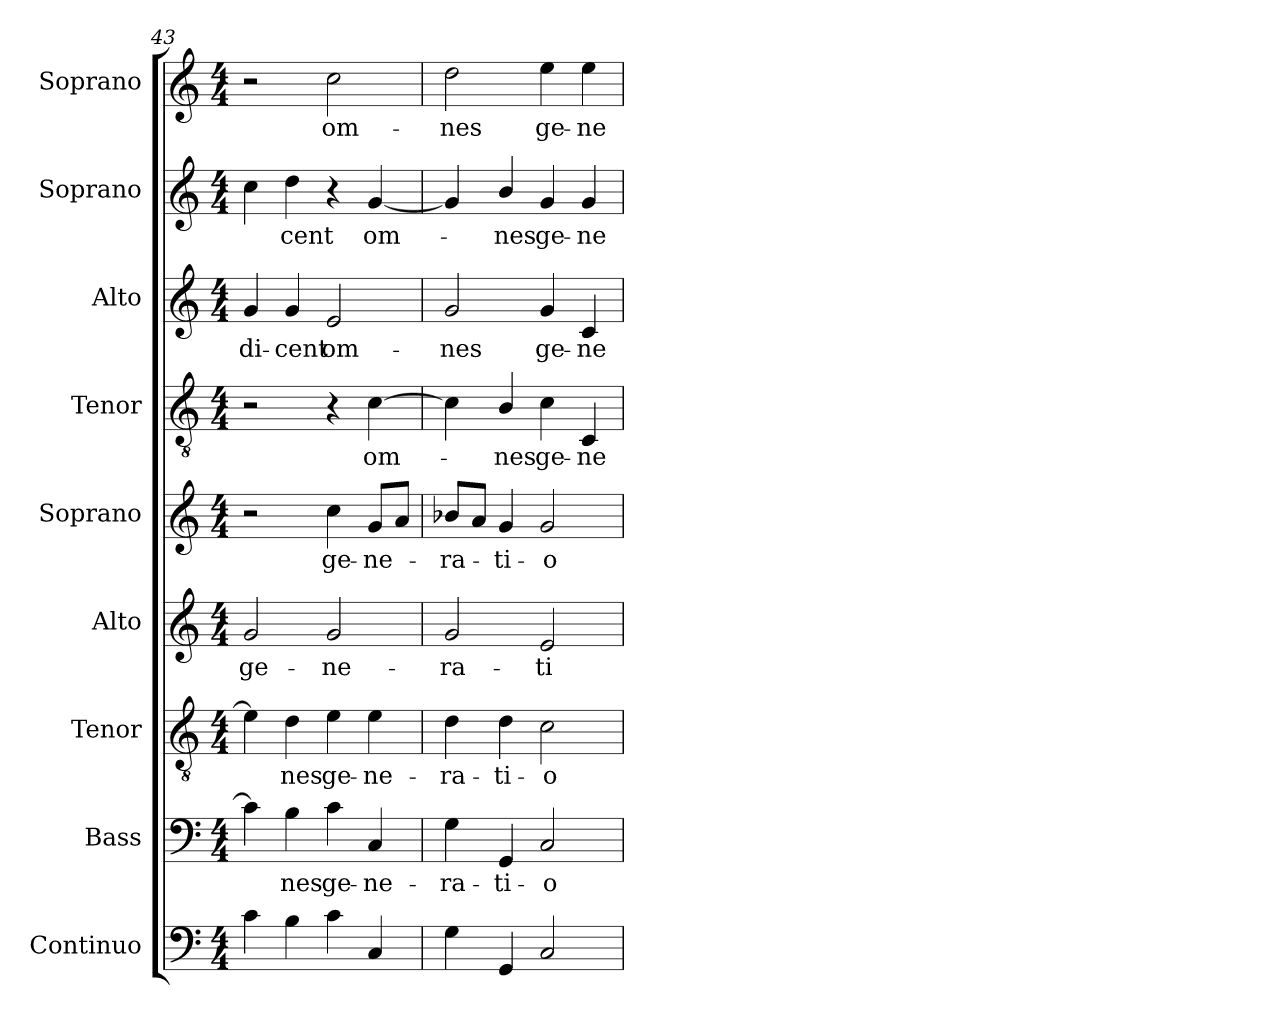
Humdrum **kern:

**kern	**kern	**text	**kern	**text	**kern	**text	**kern	**text	**kern	**text	**kern	**text	**kern	**text	**kern	**text
*part9	*part8	*part8	*part7	*part7	*part6	*part6	*part5	*part5	*part4	*part4	*part3	*part3	*part2	*part2	*part1	*part1
*staff9	*staff8	*staff8	*staff7	*staff7	*staff6	*staff6	*staff5	*staff5	*staff4	*staff4	*staff3	*staff3	*staff2	*staff2	*staff1	*staff1
*I"Continuo	*I"Bass	*	*I"Tenor	*	*I"Alto	*	*I"Soprano	*	*I"Tenor	*	*I"Alto	*	*I"Soprano	*	*I"Soprano	*
*I'Cont.	*I'B.	*	*I'T.	*	*I'A.	*	*I'S.	*	*I'T.	*	*I'A.	*	*I'S.	*	*I'S.	*
*clefF4	*clefF4	*	*clefGv2	*	*clefG2	*	*clefG2	*	*clefGv2	*	*clefG2	*	*clefG2	*	*clefG2	*
*	*	*	*ITrd7c12	*	*	*	*	*	*ITrd7c12	*	*	*	*	*	*	*
*k[]	*k[]	*	*k[]	*	*k[]	*	*k[]	*	*k[]	*	*k[]	*	*k[]	*	*k[]	*
*C:	*C:	*	*C:	*	*C:	*	*C:	*	*C:	*	*C:	*	*C:	*	*C:	*
*M4/4	*M4/4	*	*M4/4	*	*M4/4	*	*M4/4	*	*M4/4	*	*M4/4	*	*M4/4	*	*M4/4	*
=43	=43	=43	=43	=43	=43	=43	=43	=43	=43	=43	=43	=43	=43	=43	=43	=43
!	!	!	!	!	!	!LO:LY:b:color=#000000	!	!	!	!	!	!	!	!	!	!
!	!	!	!	!	!	!	!	!	!	!	!	!LO:LY:b:color=#000000	!	!	!	!
4ci\	4ci\]	.	4Ei\]	.	2gi/	ge-	2r	.	2r	.	4gi/	di-	4cci\	.	2r	.
!	!	!LO:LY:b:color=#000000	!	!	!	!	!	!	!	!	!	!	!	!	!	!
!	!	!	!	!LO:LY:b:color=#000000	!	!	!	!	!	!	!	!	!	!	!	!
!	!	!	!	!	!	!	!	!	!	!	!	!LO:LY:b:color=#000000	!	!	!	!
!	!	!	!	!	!	!	!	!	!	!	!	!	!	!LO:LY:b:color=#000000	!	!
4Bi\	4Bi\	-nes	4Di\	-nes	.	.	.	.	.	.	4gi/	-cent	4ddi\	-cent	.	.
!	!	!LO:LY:b:color=#000000	!	!	!	!	!	!	!	!	!	!	!	!	!	!
!	!	!	!	!LO:LY:b:color=#000000	!	!	!	!	!	!	!	!	!	!	!	!
!	!	!	!	!	!	!LO:LY:b:color=#000000	!	!	!	!	!	!	!	!	!	!
!	!	!	!	!	!	!	!	!LO:LY:b:color=#000000	!	!	!	!	!	!	!	!
!	!	!	!	!	!	!	!	!	!	!	!	!LO:LY:b:color=#000000	!	!	!	!
!	!	!	!	!	!	!	!	!	!	!	!	!	!	!	!	!LO:LY:b:color=#000000
4ci\	4ci\	ge-	4Ei\	ge-	2gi/	-ne-	4cci\	ge-	4r	.	2ei/	om-	4r	.	2cci\	om-
!	!	!LO:LY:b:color=#000000	!	!	!	!	!	!	!	!	!	!	!	!	!	!
!	!	!	!	!LO:LY:b:color=#000000	!	!	!	!	!	!	!	!	!	!	!	!
!	!	!	!	!	!	!	!	!LO:LY:b:color=#000000	!	!	!	!	!	!	!	!
!	!	!	!	!	!	!	!	!	!	!LO:LY:b:color=#000000	!	!	!	!	!	!
!	!	!	!	!	!	!	!	!	!	!	!	!	!	!LO:LY:b:color=#000000	!	!
4Ci/	4Ci/	-ne-	4Ei\	-ne-	.	.	8gi/L	-ne-	[>4Ci\	om-	.	.	[<4gi/	om-	.	.
.	.	.	.	.	.	.	8ai/J	.	.	.	.	.	.	.	.	.
=44	=44	=44	=44	=44	=44	=44	=44	=44	=44	=44	=44	=44	=44	=44	=44	=44
!	!	!LO:LY:b:color=#000000	!	!	!	!	!	!	!	!	!	!	!	!	!	!
!	!	!	!	!LO:LY:b:color=#000000	!	!	!	!	!	!	!	!	!	!	!	!
!	!	!	!	!	!	!LO:LY:b:color=#000000	!	!	!	!	!	!	!	!	!	!
!	!	!	!	!	!	!	!	!LO:LY:b:color=#000000	!	!	!	!	!	!	!	!
!	!	!	!	!	!	!	!	!	!	!	!	!LO:LY:b:color=#000000	!	!	!	!
!	!	!	!	!	!	!	!	!	!	!	!	!	!	!	!	!LO:LY:b:color=#000000
4Gi\	4Gi\	-ra-	4Di\	-ra-	2gi/	-ra-	8b-Xi/L	-ra-	4Ci\]	.	2gi/	-nes	4gi/]	.	2ddi\	-nes
.	.	.	.	.	.	.	8ai/J	.	.	.	.	.	.	.	.	.
!	!	!LO:LY:b:color=#000000	!	!	!	!	!	!	!	!	!	!	!	!	!	!
!	!	!	!	!LO:LY:b:color=#000000	!	!	!	!	!	!	!	!	!	!	!	!
!	!	!	!	!	!	!	!	!LO:LY:b:color=#000000	!	!	!	!	!	!	!	!
!	!	!	!	!	!	!	!	!	!	!LO:LY:b:color=#000000	!	!	!	!	!	!
!	!	!	!	!	!	!	!	!	!	!	!	!	!	!LO:LY:b:color=#000000	!	!
4GGi/	4GGi/	-ti-	4Di\	-ti-	.	.	4gi/	-ti-	4BBi/	-nes	.	.	4bi/	-nes	.	.
!	!	!LO:LY:b:color=#000000	!	!	!	!	!	!	!	!	!	!	!	!	!	!
!	!	!	!	!LO:LY:b:color=#000000	!	!	!	!	!	!	!	!	!	!	!	!
!	!	!	!	!	!	!LO:LY:b:color=#000000	!	!	!	!	!	!	!	!	!	!
!	!	!	!	!	!	!	!	!LO:LY:b:color=#000000	!	!	!	!	!	!	!	!
!	!	!	!	!	!	!	!	!	!	!LO:LY:b:color=#000000	!	!	!	!	!	!
!	!	!	!	!	!	!	!	!	!	!	!	!LO:LY:b:color=#000000	!	!	!	!
!	!	!	!	!	!	!	!	!	!	!	!	!	!	!LO:LY:b:color=#000000	!	!
!	!	!	!	!	!	!	!	!	!	!	!	!	!	!	!	!LO:LY:b:color=#000000
2Ci/	2Ci/	-o-	2Ci\	-o-	2ei/	-ti-	2gi/	-o-	4Ci\	ge-	4gi/	ge-	4gi/	ge-	4eei\	ge-
!	!	!	!	!	!	!	!	!	!	!LO:LY:b:color=#000000	!	!	!	!	!	!
!	!	!	!	!	!	!	!	!	!	!	!	!LO:LY:b:color=#000000	!	!	!	!
!	!	!	!	!	!	!	!	!	!	!	!	!	!	!LO:LY:b:color=#000000	!	!
!	!	!	!	!	!	!	!	!	!	!	!	!	!	!	!	!LO:LY:b:color=#000000
.	.	.	.	.	.	.	.	.	4CCi/	-ne-	4ci/	-ne-	4gi/	-ne-	4eei\	-ne-
=	=	=	=	=	=	=	=	=	=	=	=	=	=	=	=	=
*-	*-	*-	*-	*-	*-	*-	*-	*-	*-	*-	*-	*-	*-	*-	*-	*-
